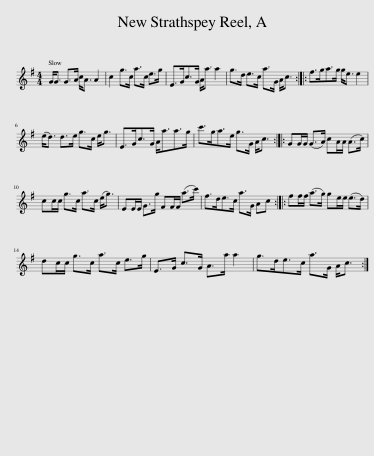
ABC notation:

X:1
L:1/8
M:4/4
I:linebreak $
K:G
V:1 treble
V:1
 G<G G>A c<A A2 | c2 g>c a>c e>g | E>Gc>G A<a a2 | g>d e>c a>G A<c :: f>ga>g g<e e2 |$ %5
 (e<d) d>e g>c e<g | E>Gc>G A<aa>g | c'>ga>e g>G A<c :: GG/G/ (G>A) cA/A/ (A>c) |$ cc/c/ g>c a>c (e<g) | %10
 EE/E/ G>g FF/F/ (a>c') | f>de>c a>G Ac :: ff/f/ (a>g) ge/e/ (e>d) |$ dc/c/ g>c a>c e>g | E>G c>G A>a a2 | %15
 g>de>c a>G A<c :| %16
